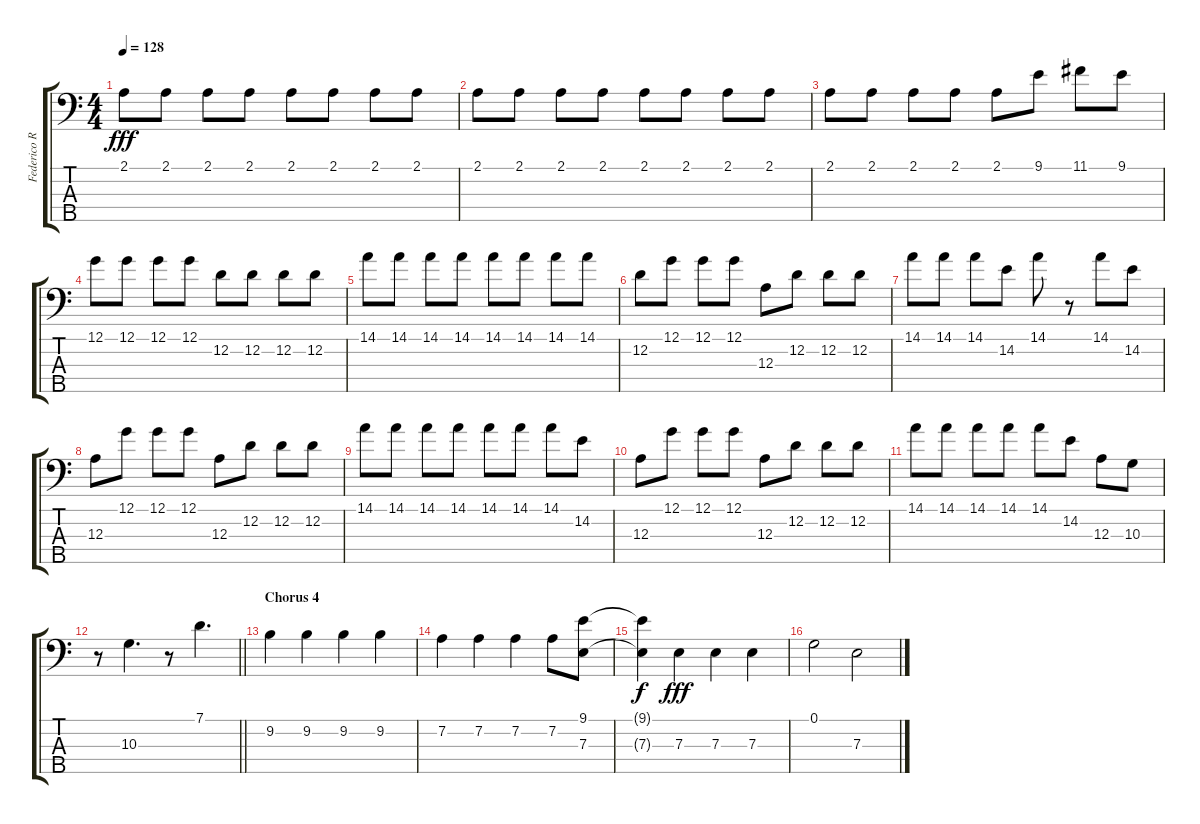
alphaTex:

\track ("Federico Rava" "Federico R") {mute instrument electricbassfinger}
\staff {score tabs}
\tuning (G2 D2 A1 E1 B0) {hide}
\ts (4 4)
\tempo 128
\clef f4
\ks c
2.1.8{dy fff} 2.1.8 2.1.8 2.1.8 2.1.8 2.1.8 2.1.8 2.1.8 |
2.1.8 2.1.8 2.1.8 2.1.8 2.1.8 2.1.8 2.1.8 2.1.8 |
2.1.8 2.1.8 2.1.8 2.1.8 2.1.8 9.1.8 11.1.8 9.1.8 |
12.1.8 12.1.8 12.1.8 12.1.8 12.2.8 12.2.8 12.2.8 12.2.8 |
14.1.8 14.1.8 14.1.8 14.1.8 14.1.8 14.1.8 14.1.8 14.1.8 |
12.2.8 12.1.8 12.1.8 12.1.8 12.3.8 12.2.8 12.2.8 12.2.8 |
14.1.8 14.1.8 14.1.8 14.2.8 14.1.8 r.8 14.1.8 14.2.8 |
12.3.8 12.1.8 12.1.8 12.1.8 12.3.8 12.2.8 12.2.8 12.2.8 |
14.1.8 14.1.8 14.1.8 14.1.8 14.1.8 14.1.8 14.1.8 14.2.8 |
12.3.8 12.1.8 12.1.8 12.1.8 12.3.8 12.2.8 12.2.8 12.2.8 |
14.1.8 14.1.8 14.1.8 14.1.8 14.1.8 14.2.8 12.3.8 10.3.8 |
\barLineRight lightlight
r.8 10.3.4{d} r.8 7.1.4{d} |
\section ("" "Chorus 4")
9.2.4 9.2.4 9.2.4 9.2.4 |
7.2.4 7.2.4 7.2.4 7.2.8 (9.1 7.3).8 |
(9.1{t} 7.3{t}).4{dy f} 7.3.4{dy fff} 7.3.4 7.3.4 |
0.1.2 7.3.2
